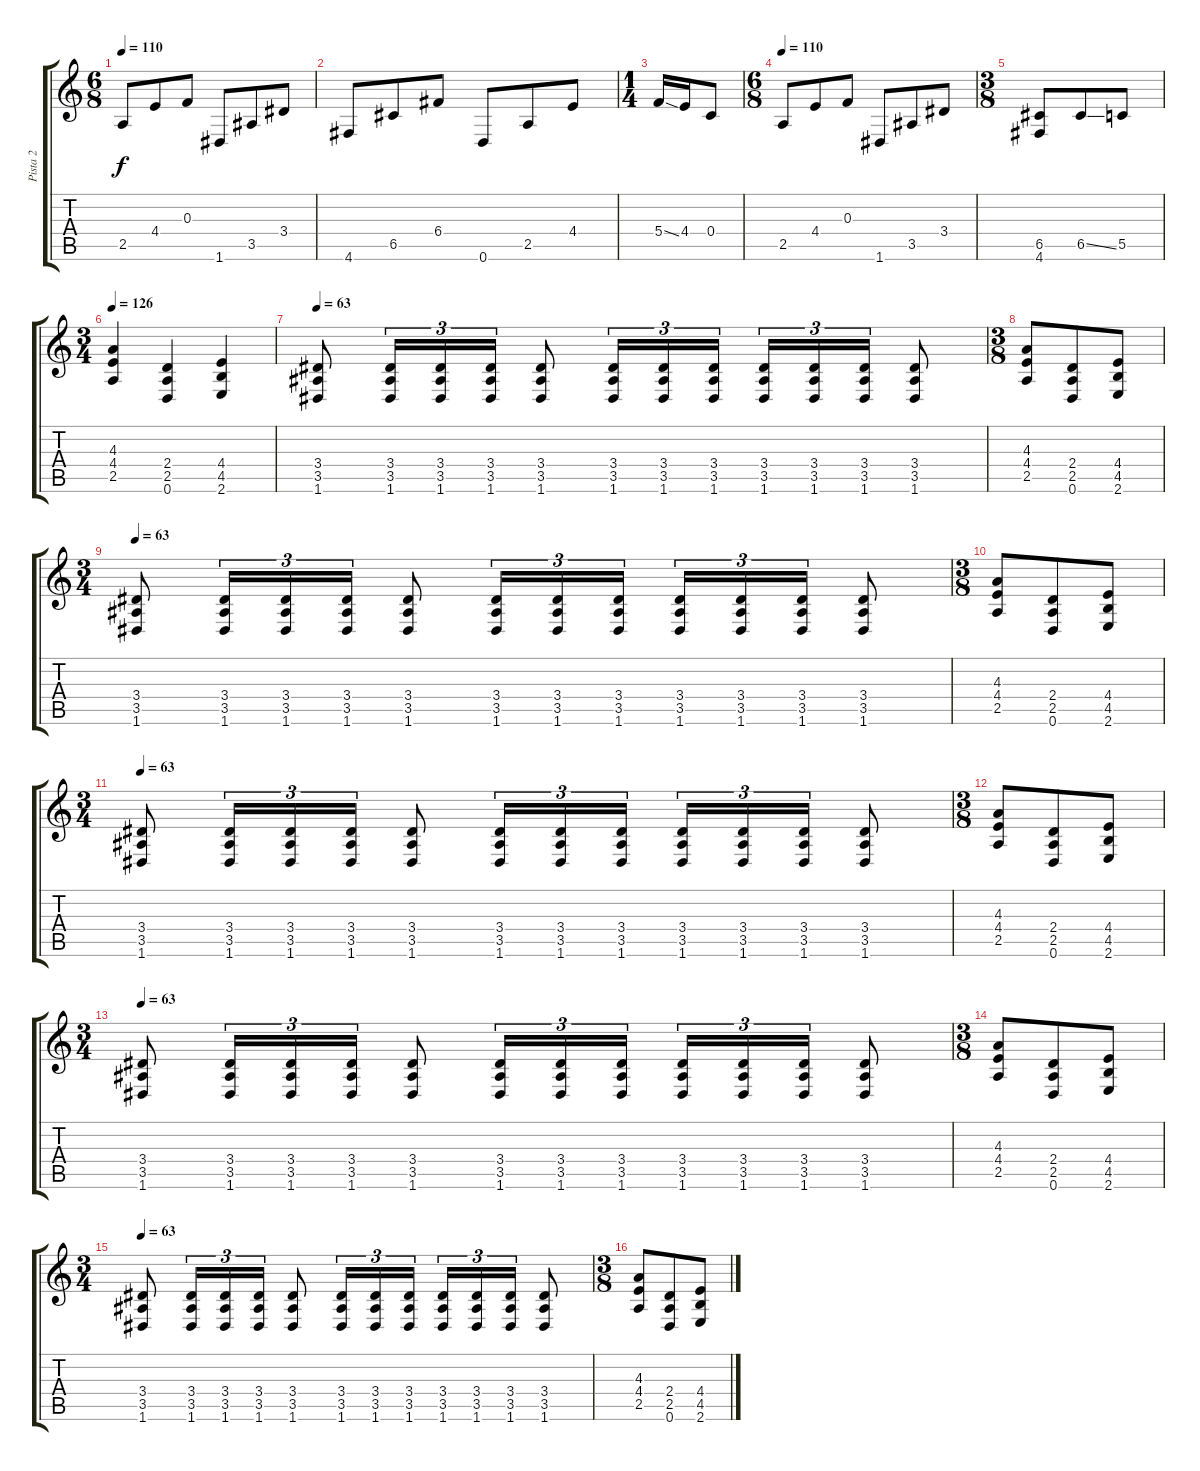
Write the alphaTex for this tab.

\track ("Pista 2" "Pista 2") {instrument distortionguitar}
\staff {score tabs}
\tuning (D4 A3 F3 C3 G2 D2) {hide}
\ts (6 8)
\tempo 110
\clef g2
\ks c
2.5.8{dy f} 4.4.8 0.3.8 1.6.8 3.5.8 3.4.8 |
4.6.8 6.5.8 6.4.8 0.6.8 2.5.8 4.4.8 |
\ts (1 4)
5.4{ss}.16 4.4.16 0.4.8 |
\ts (6 8)
\tempo 110
2.5.8 4.4.8 0.3.8 1.6.8 3.5.8 3.4.8 |
\ts (3 8)
(6.5 4.6).8 6.5{ss}.8 5.5.8 |
\ts (3 4)
\tempo 126
(4.3 4.4 2.5).4 (2.4 2.5 0.6).4 (4.4 4.5 2.6).4 |
\tempo 63
(3.4 3.5 1.6).8 (3.4 3.5 1.6).16{tu (3 2)} (3.4 3.5 1.6).16{tu (3 2)} (3.4 3.5 1.6).16{tu (3 2)} (3.4 3.5 1.6).8 (3.4 3.5 1.6).16{tu (3 2)} (3.4 3.5 1.6).16{tu (3 2)} (3.4 3.5 1.6).16{tu (3 2)} (3.4 3.5 1.6).16{tu (3 2)} (3.4 3.5 1.6).16{tu (3 2)} (3.4 3.5 1.6).16{tu (3 2)} (3.4 3.5 1.6).8 |
\ts (3 8)
(4.3 4.4 2.5).8 (2.4 2.5 0.6).8 (4.4 4.5 2.6).8 |
\ts (3 4)
\tempo 63
(3.4 3.5 1.6).8 (3.4 3.5 1.6).16{tu (3 2)} (3.4 3.5 1.6).16{tu (3 2)} (3.4 3.5 1.6).16{tu (3 2)} (3.4 3.5 1.6).8 (3.4 3.5 1.6).16{tu (3 2)} (3.4 3.5 1.6).16{tu (3 2)} (3.4 3.5 1.6).16{tu (3 2)} (3.4 3.5 1.6).16{tu (3 2)} (3.4 3.5 1.6).16{tu (3 2)} (3.4 3.5 1.6).16{tu (3 2)} (3.4 3.5 1.6).8 |
\ts (3 8)
(4.3 4.4 2.5).8 (2.4 2.5 0.6).8 (4.4 4.5 2.6).8 |
\ts (3 4)
\tempo 63
(3.4 3.5 1.6).8 (3.4 3.5 1.6).16{tu (3 2)} (3.4 3.5 1.6).16{tu (3 2)} (3.4 3.5 1.6).16{tu (3 2)} (3.4 3.5 1.6).8 (3.4 3.5 1.6).16{tu (3 2)} (3.4 3.5 1.6).16{tu (3 2)} (3.4 3.5 1.6).16{tu (3 2)} (3.4 3.5 1.6).16{tu (3 2)} (3.4 3.5 1.6).16{tu (3 2)} (3.4 3.5 1.6).16{tu (3 2)} (3.4 3.5 1.6).8 |
\ts (3 8)
(4.3 4.4 2.5).8 (2.4 2.5 0.6).8 (4.4 4.5 2.6).8 |
\ts (3 4)
\tempo 63
(3.4 3.5 1.6).8 (3.4 3.5 1.6).16{tu (3 2)} (3.4 3.5 1.6).16{tu (3 2)} (3.4 3.5 1.6).16{tu (3 2)} (3.4 3.5 1.6).8 (3.4 3.5 1.6).16{tu (3 2)} (3.4 3.5 1.6).16{tu (3 2)} (3.4 3.5 1.6).16{tu (3 2)} (3.4 3.5 1.6).16{tu (3 2)} (3.4 3.5 1.6).16{tu (3 2)} (3.4 3.5 1.6).16{tu (3 2)} (3.4 3.5 1.6).8 |
\ts (3 8)
(4.3 4.4 2.5).8 (2.4 2.5 0.6).8 (4.4 4.5 2.6).8 |
\ts (3 4)
\tempo 63
(3.4 3.5 1.6).8 (3.4 3.5 1.6).16{tu (3 2)} (3.4 3.5 1.6).16{tu (3 2)} (3.4 3.5 1.6).16{tu (3 2)} (3.4 3.5 1.6).8 (3.4 3.5 1.6).16{tu (3 2)} (3.4 3.5 1.6).16{tu (3 2)} (3.4 3.5 1.6).16{tu (3 2)} (3.4 3.5 1.6).16{tu (3 2)} (3.4 3.5 1.6).16{tu (3 2)} (3.4 3.5 1.6).16{tu (3 2)} (3.4 3.5 1.6).8 |
\ts (3 8)
(4.3 4.4 2.5).8 (2.4 2.5 0.6).8 (4.4 4.5 2.6).8
